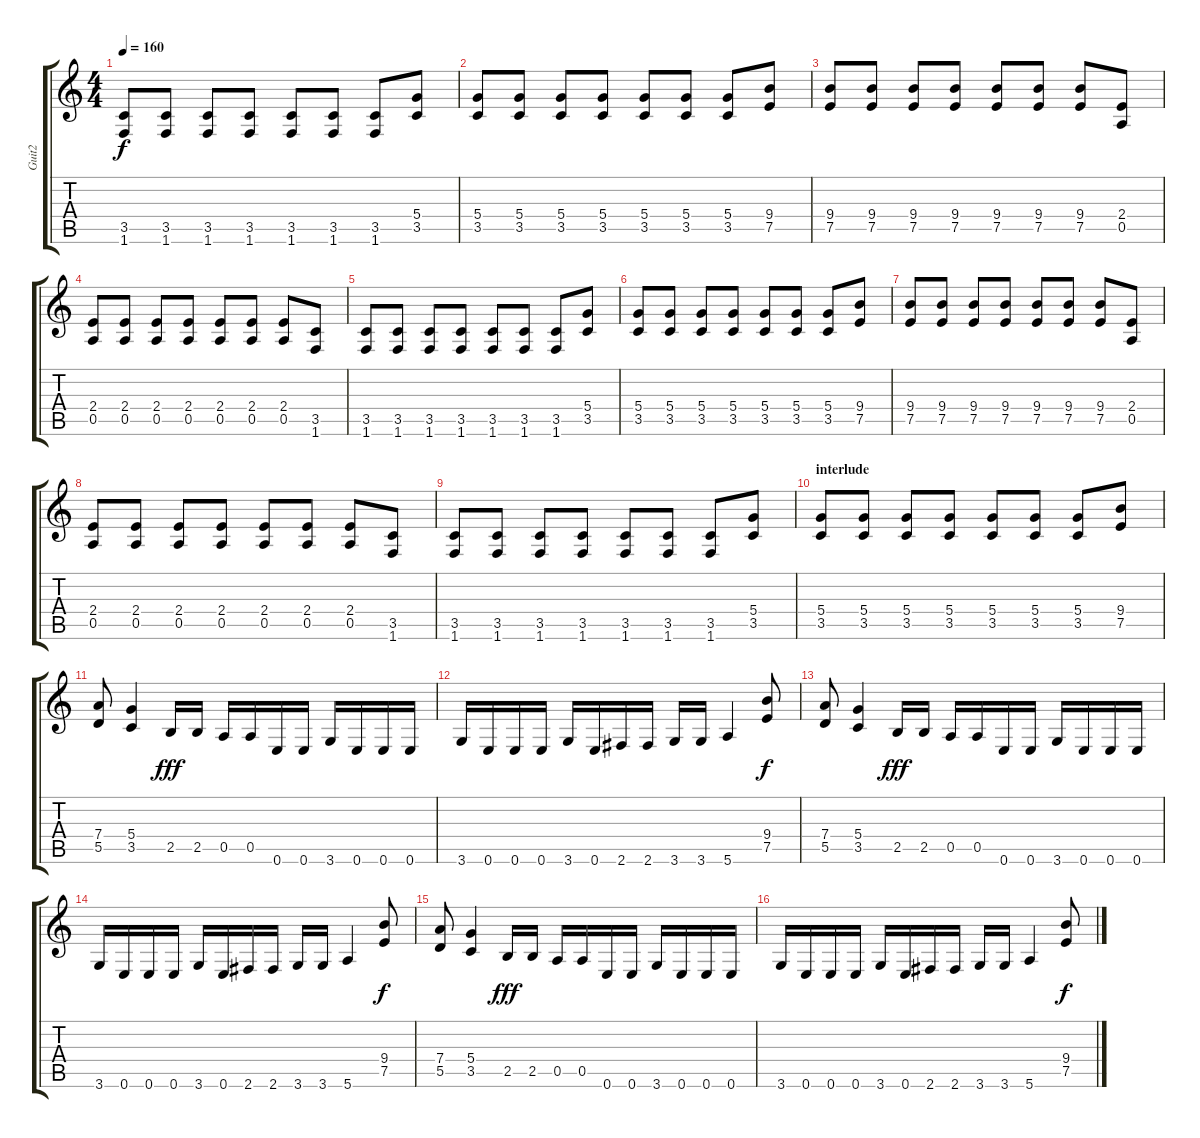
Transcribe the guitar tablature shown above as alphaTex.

\track ("Guit2" "Guit2") {instrument overdrivenguitar}
\staff {score tabs}
\tuning (E4 B3 G3 D3 A2 E2) {hide}
\ts (4 4)
\tempo 160
\clef g2
\ks c
(3.5 1.6).8{dy f} (3.5 1.6).8 (3.5 1.6).8 (3.5 1.6).8 (3.5 1.6).8 (3.5 1.6).8 (3.5 1.6).8 (5.4 3.5).8 |
(5.4 3.5).8 (5.4 3.5).8 (5.4 3.5).8 (5.4 3.5).8 (5.4 3.5).8 (5.4 3.5).8 (5.4 3.5).8 (9.4 7.5).8 |
(9.4 7.5).8 (9.4 7.5).8 (9.4 7.5).8 (9.4 7.5).8 (9.4 7.5).8 (9.4 7.5).8 (9.4 7.5).8 (2.4 0.5).8 |
(2.4 0.5).8 (2.4 0.5).8 (2.4 0.5).8 (2.4 0.5).8 (2.4 0.5).8 (2.4 0.5).8 (2.4 0.5).8 (3.5 1.6).8 |
(3.5 1.6).8 (3.5 1.6).8 (3.5 1.6).8 (3.5 1.6).8 (3.5 1.6).8 (3.5 1.6).8 (3.5 1.6).8 (5.4 3.5).8 |
(5.4 3.5).8 (5.4 3.5).8 (5.4 3.5).8 (5.4 3.5).8 (5.4 3.5).8 (5.4 3.5).8 (5.4 3.5).8 (9.4 7.5).8 |
(9.4 7.5).8 (9.4 7.5).8 (9.4 7.5).8 (9.4 7.5).8 (9.4 7.5).8 (9.4 7.5).8 (9.4 7.5).8 (2.4 0.5).8 |
(2.4 0.5).8 (2.4 0.5).8 (2.4 0.5).8 (2.4 0.5).8 (2.4 0.5).8 (2.4 0.5).8 (2.4 0.5).8 (3.5 1.6).8 |
(3.5 1.6).8 (3.5 1.6).8 (3.5 1.6).8 (3.5 1.6).8 (3.5 1.6).8 (3.5 1.6).8 (3.5 1.6).8 (5.4 3.5).8 |
\section ("" "interlude")
(5.4 3.5).8 (5.4 3.5).8 (5.4 3.5).8 (5.4 3.5).8 (5.4 3.5).8 (5.4 3.5).8 (5.4 3.5).8 (9.4 7.5).8 |
(7.4 5.5).8 (5.4 3.5).4 2.5.16{dy fff} 2.5.16 0.5.16 0.5.16 0.6.16 0.6.16 3.6.16 0.6.16 0.6.16 0.6.16 |
3.6.16 0.6.16 0.6.16 0.6.16 3.6.16 0.6.16 2.6.16 2.6.16 3.6.16 3.6.16 5.6.4 (9.4 7.5).8{dy f} |
(7.4 5.5).8 (5.4 3.5).4 2.5.16{dy fff} 2.5.16 0.5.16 0.5.16 0.6.16 0.6.16 3.6.16 0.6.16 0.6.16 0.6.16 |
3.6.16 0.6.16 0.6.16 0.6.16 3.6.16 0.6.16 2.6.16 2.6.16 3.6.16 3.6.16 5.6.4 (9.4 7.5).8{dy f} |
(7.4 5.5).8 (5.4 3.5).4 2.5.16{dy fff} 2.5.16 0.5.16 0.5.16 0.6.16 0.6.16 3.6.16 0.6.16 0.6.16 0.6.16 |
3.6.16 0.6.16 0.6.16 0.6.16 3.6.16 0.6.16 2.6.16 2.6.16 3.6.16 3.6.16 5.6.4 (9.4 7.5).8{dy f}
